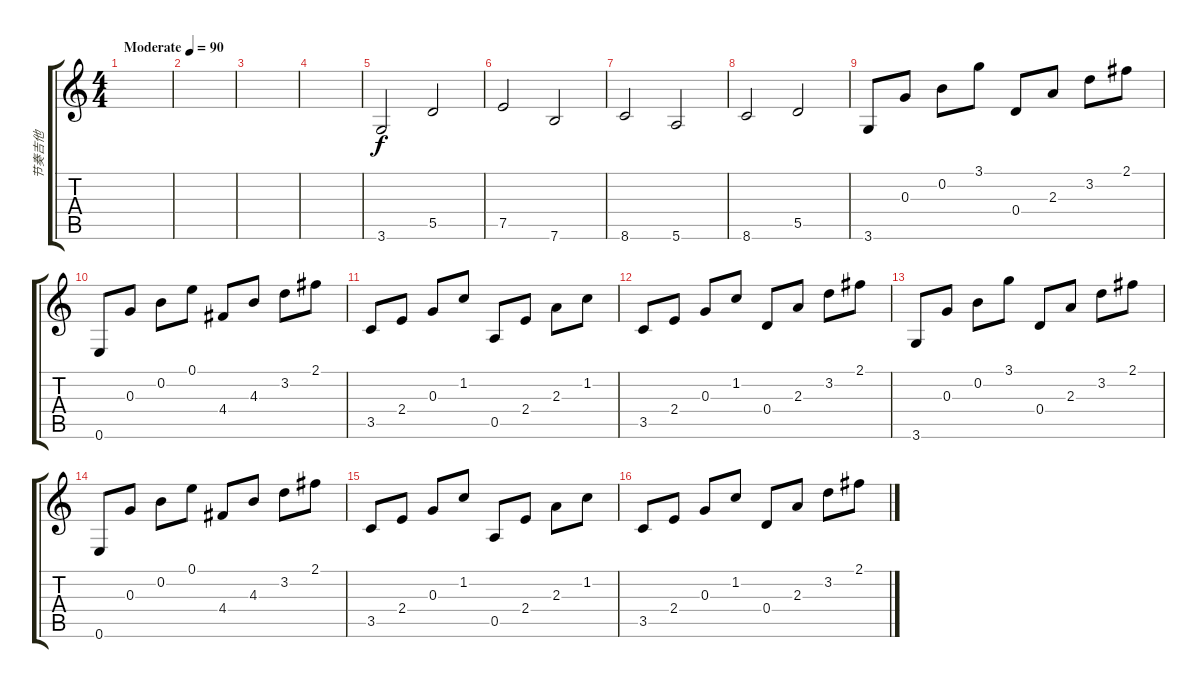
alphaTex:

\track ("节奏吉他" "节奏吉他") {instrument acousticguitarnylon}
\staff {score tabs}
\tuning (E4 B3 G3 D3 A2 E2) {hide}
\ts (4 4)
\tempo (90 "Moderate")
\clef g2
\ks c
|
|
|
|
3.6.2 5.5.2 |
7.5.2 7.6.2 |
8.6.2 5.6.2 |
8.6.2{txt ""} 5.5.2 |
3.6.8 0.3.8 0.2.8 3.1.8 0.4.8 2.3.8 3.2.8 2.1.8 |
0.6.8 0.3.8 0.2.8 0.1.8 4.4.8 4.3.8 3.2.8 2.1.8 |
3.5.8 2.4.8 0.3.8 1.2.8 0.5.8 2.4.8 2.3.8 1.2.8 |
3.5.8 2.4.8 0.3.8 1.2.8 0.4.8 2.3.8 3.2.8 2.1.8 |
3.6.8 0.3.8 0.2.8 3.1.8 0.4.8 2.3.8 3.2.8 2.1.8 |
0.6.8 0.3.8 0.2.8 0.1.8 4.4.8 4.3.8 3.2.8 2.1.8 |
3.5.8 2.4.8 0.3.8 1.2.8 0.5.8 2.4.8 2.3.8 1.2.8 |
3.5.8 2.4.8 0.3.8 1.2.8 0.4.8 2.3.8 3.2.8 2.1.8
